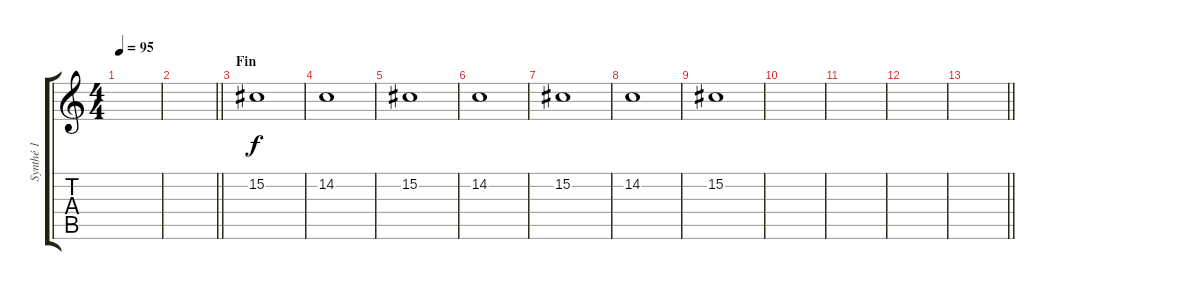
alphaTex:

\track ("Synthé 1" "Synthé 1") {instrument lead8bassandlead}
\staff {score tabs}
\tuning (Eb4 Bb3 Gb3 Db3 Ab2 Db2) {hide}
\ts (4 4)
\tempo 95
\clef g2
\ks c
|
\barLineRight lightlight
|
\section ("" "Fin")
15.2.1{volume 12 instrument pad8sweep} |
14.2.1 |
15.2.1{volume 12 instrument pad8sweep} |
14.2.1 |
15.2.1{volume 12 instrument pad8sweep} |
14.2.1 |
15.2.1{volume 12 instrument pad8sweep} |
|
|
|
\barLineRight lightlight
